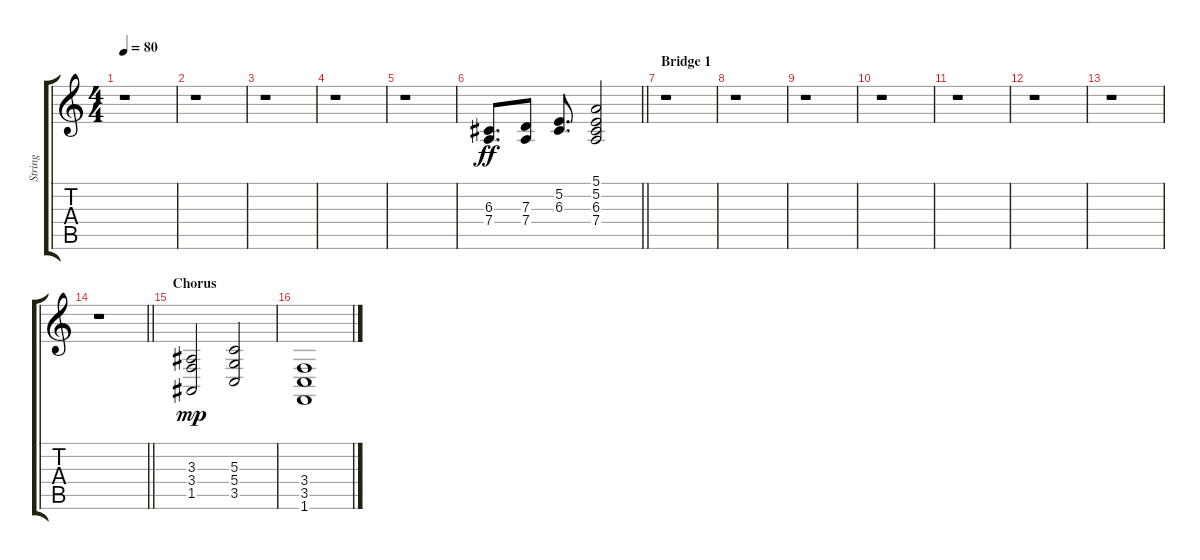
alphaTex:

\track ("String" "String") {instrument stringensemble1}
\staff {score tabs}
\tuning (E4 B3 G3 D3 A2 E2) {hide}
\ts (4 4)
\tempo 80
\clef g2
\ks c
r.1{dy ff} |
r.1 |
r.1 |
r.1 |
r.1 |
\barLineRight lightlight
(6.3 7.4).8{d} (7.3 7.4).8 (5.2 6.3).8{d} (5.1 5.2 6.3 7.4).2 |
\section ("" "Bridge 1")
r.1 |
r.1 |
r.1 |
r.1 |
r.1 |
r.1 |
r.1 |
\barLineRight lightlight
r.1 |
\section ("" "Chorus")
(3.3 3.4 1.5).2{dy mp} (5.3 5.4 3.5).2 |
(3.4 3.5 1.6).1
